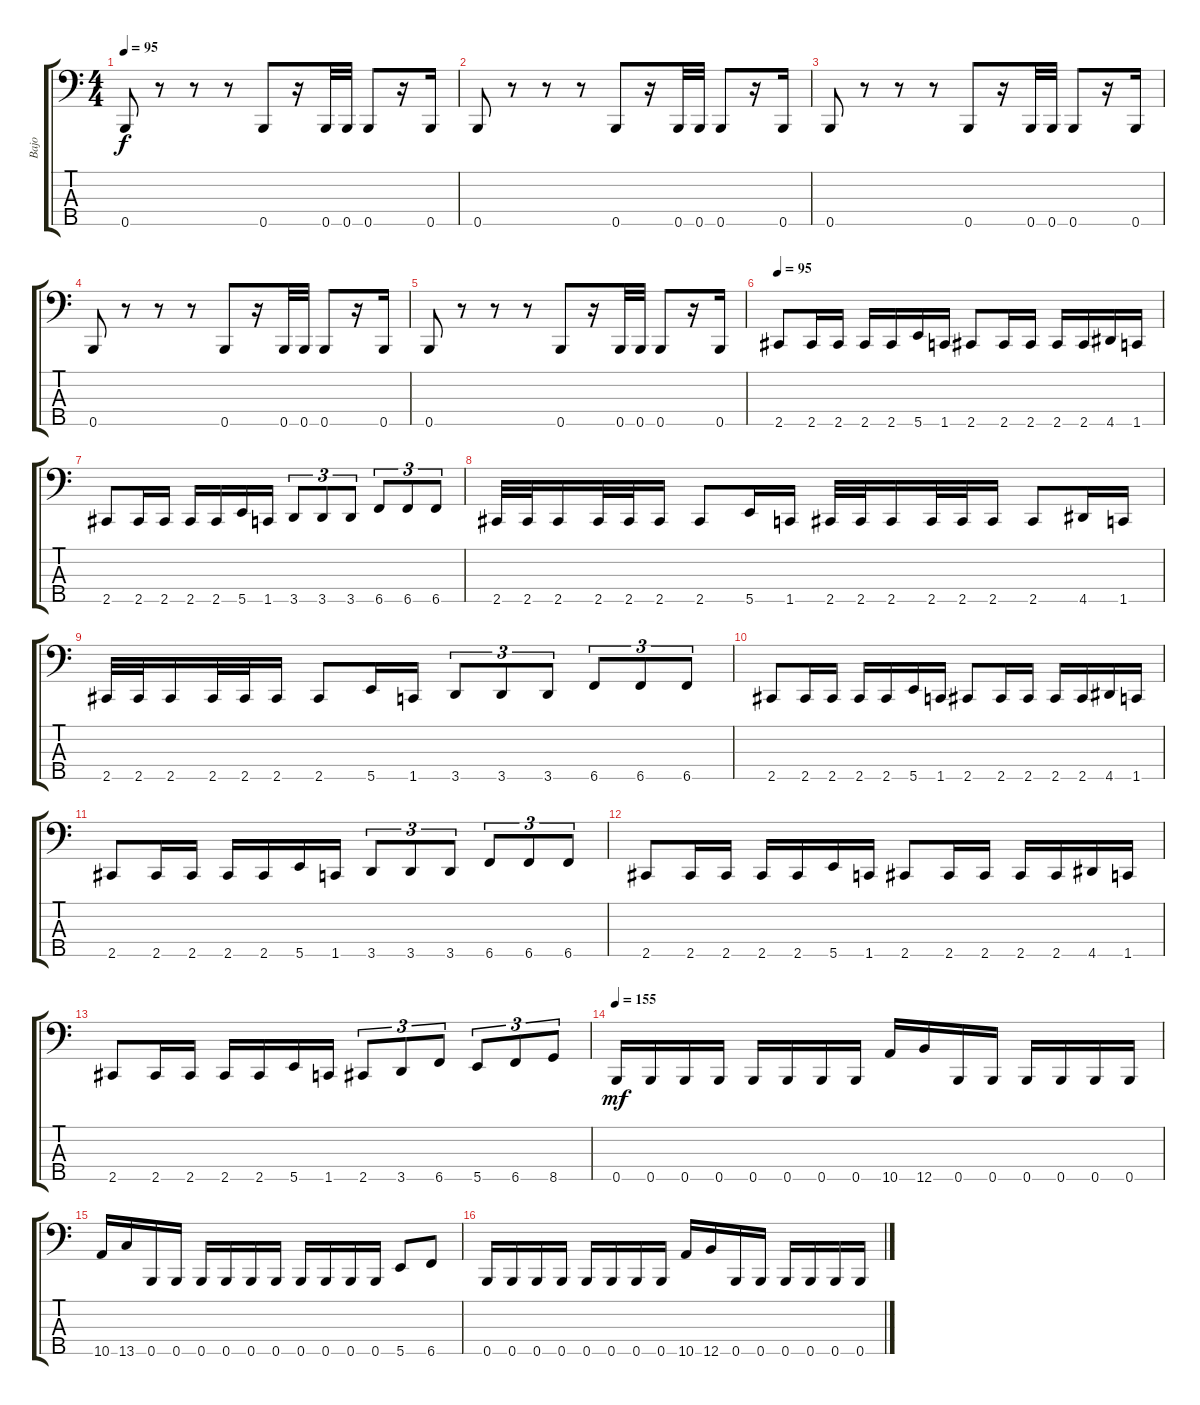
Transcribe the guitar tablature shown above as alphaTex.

\track ("Bajo" "Bajo") {instrument electricbasspick}
\staff {score tabs}
\tuning (G2 D2 A1 E1 B0) {hide}
\ts (4 4)
\tempo 95
\clef f4
\ks c
0.5.8{dy f} r.8 r.8 r.8 0.5.8 r.16 0.5.32 0.5.32 0.5.8 r.16 0.5.16 |
0.5.8 r.8 r.8 r.8 0.5.8 r.16 0.5.32 0.5.32 0.5.8 r.16 0.5.16 |
0.5.8 r.8 r.8 r.8 0.5.8 r.16 0.5.32 0.5.32 0.5.8 r.16 0.5.16 |
0.5.8 r.8 r.8 r.8 0.5.8 r.16 0.5.32 0.5.32 0.5.8 r.16 0.5.16 |
0.5.8 r.8 r.8 r.8 0.5.8 r.16 0.5.32 0.5.32 0.5.8 r.16 0.5.16 |
\tempo 95
2.5.8 2.5.16 2.5.16 2.5.16 2.5.16 5.5.16 1.5.16 2.5.8 2.5.16 2.5.16 2.5.16 2.5.16 4.5.16 1.5.16 |
2.5.8 2.5.16 2.5.16 2.5.16 2.5.16 5.5.16 1.5.16 3.5.8{tu (3 2)} 3.5.8{tu (3 2)} 3.5.8{tu (3 2)} 6.5.8{tu (3 2)} 6.5.8{tu (3 2)} 6.5.8{tu (3 2)} |
2.5.32 2.5.32 2.5.16 2.5.32 2.5.32 2.5.16 2.5.8 5.5.16 1.5.16 2.5.32 2.5.32 2.5.16 2.5.32 2.5.32 2.5.16 2.5.8 4.5.16 1.5.16 |
2.5.32 2.5.32 2.5.16 2.5.32 2.5.32 2.5.16 2.5.8 5.5.16 1.5.16 3.5.8{tu (3 2)} 3.5.8{tu (3 2)} 3.5.8{tu (3 2)} 6.5.8{tu (3 2)} 6.5.8{tu (3 2)} 6.5.8{tu (3 2)} |
2.5.8 2.5.16 2.5.16 2.5.16 2.5.16 5.5.16 1.5.16 2.5.8 2.5.16 2.5.16 2.5.16 2.5.16 4.5.16 1.5.16 |
2.5.8 2.5.16 2.5.16 2.5.16 2.5.16 5.5.16 1.5.16 3.5.8{tu (3 2)} 3.5.8{tu (3 2)} 3.5.8{tu (3 2)} 6.5.8{tu (3 2)} 6.5.8{tu (3 2)} 6.5.8{tu (3 2)} |
2.5.8 2.5.16 2.5.16 2.5.16 2.5.16 5.5.16 1.5.16 2.5.8 2.5.16 2.5.16 2.5.16 2.5.16 4.5.16 1.5.16 |
2.5.8 2.5.16 2.5.16 2.5.16 2.5.16 5.5.16 1.5.16 2.5.8{tu (3 2)} 3.5.8{tu (3 2)} 6.5.8{tu (3 2)} 5.5.8{tu (3 2)} 6.5.8{tu (3 2)} 8.5.8{tu (3 2)} |
\tempo 155
0.5.16{dy mf} 0.5.16 0.5.16 0.5.16 0.5.16 0.5.16 0.5.16 0.5.16 10.5.16 12.5.16 0.5.16 0.5.16 0.5.16 0.5.16 0.5.16 0.5.16 |
10.5.16 13.5.16 0.5.16 0.5.16 0.5.16 0.5.16 0.5.16 0.5.16 0.5.16 0.5.16 0.5.16 0.5.16 5.5.8 6.5.8 |
0.5.16 0.5.16 0.5.16 0.5.16 0.5.16 0.5.16 0.5.16 0.5.16 10.5.16 12.5.16 0.5.16 0.5.16 0.5.16 0.5.16 0.5.16 0.5.16
